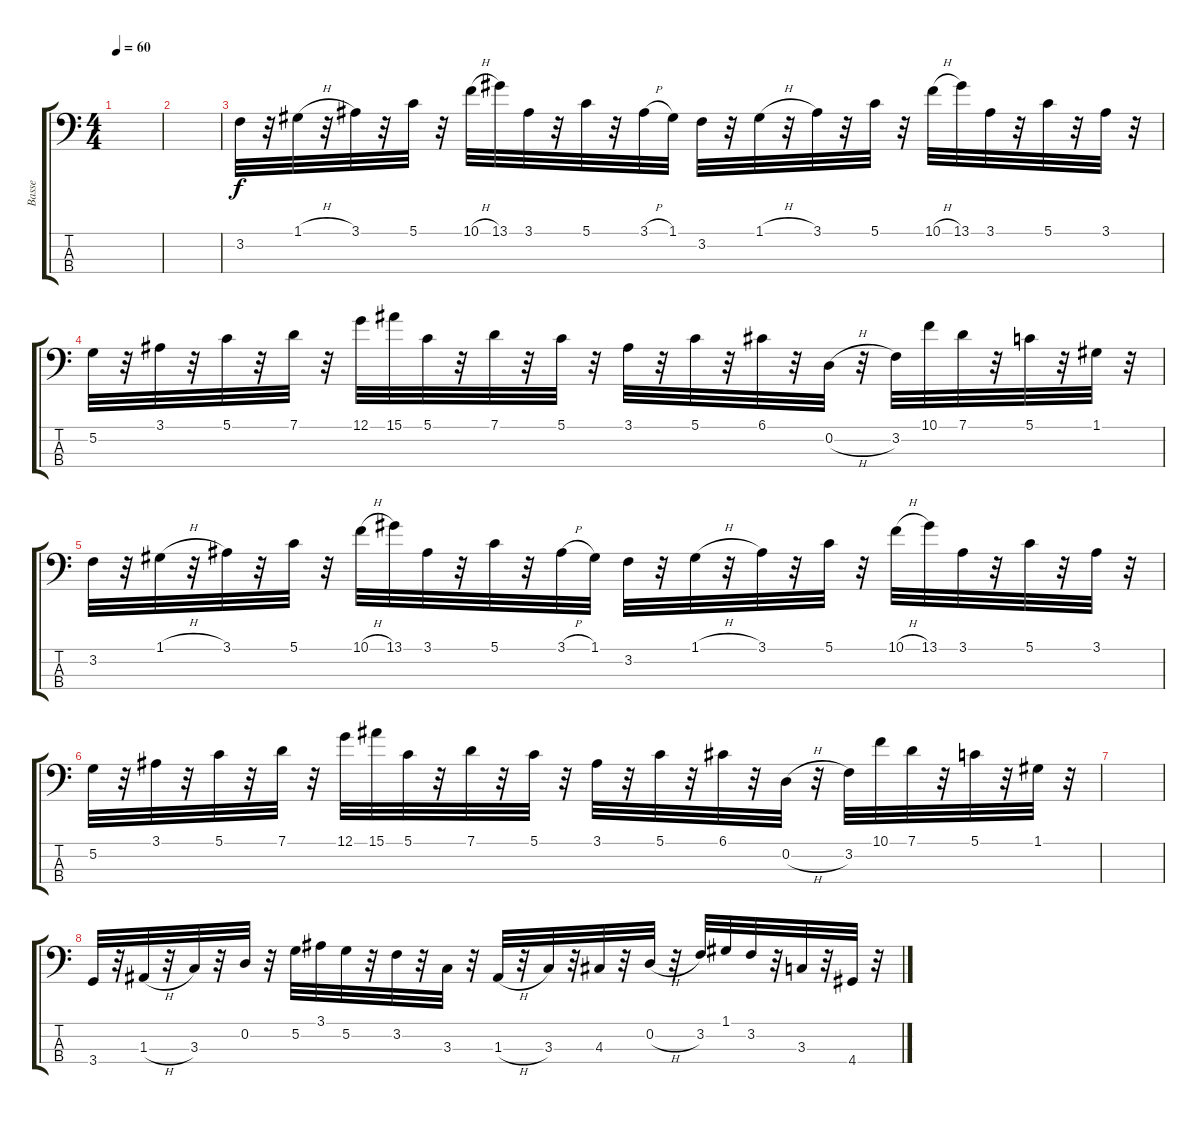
\track ("Basse" "Basse") {instrument electricbassfinger}
\staff {score tabs}
\tuning (G2 D2 A1 E1) {hide}
\ts (4 4)
\tempo 60
\clef f4
\ks c
|
|
3.2.32 r.32 1.1{h}.32 r.32 3.1.32 r.32 5.1.32 r.32 10.1{h}.32 13.1.32 3.1.32 r.32 5.1.32 r.32 3.1{h}.32 1.1.32 3.2.32 r.32 1.1{h}.32 r.32 3.1.32 r.32 5.1.32 r.32 10.1{h}.32 13.1.32 3.1.32 r.32 5.1.32 r.32 3.1.32 r.32 |
5.2.32 r.32 3.1.32 r.32 5.1.32 r.32 7.1.32 r.32 12.1.32 15.1.32 5.1.32 r.32 7.1.32 r.32 5.1.32 r.32 3.1.32 r.32 5.1.32 r.32 6.1.32 r.32 0.2{h}.32 r.32 3.2.32 10.1.32 7.1.32 r.32 5.1.32 r.32 1.1.32 r.32 |
3.2.32 r.32 1.1{h}.32 r.32 3.1.32 r.32 5.1.32 r.32 10.1{h}.32 13.1.32 3.1.32 r.32 5.1.32 r.32 3.1{h}.32 1.1.32 3.2.32 r.32 1.1{h}.32 r.32 3.1.32 r.32 5.1.32 r.32 10.1{h}.32 13.1.32 3.1.32 r.32 5.1.32 r.32 3.1.32 r.32 |
5.2.32 r.32 3.1.32 r.32 5.1.32 r.32 7.1.32 r.32 12.1.32 15.1.32 5.1.32 r.32 7.1.32 r.32 5.1.32 r.32 3.1.32 r.32 5.1.32 r.32 6.1.32 r.32 0.2{h}.32 r.32 3.2.32 10.1.32 7.1.32 r.32 5.1.32 r.32 1.1.32 r.32 |
|
3.4.32 r.32 1.3{h}.32 r.32 3.3.32 r.32 0.2.32 r.32 5.2.32 3.1.32 5.2.32 r.32 3.2.32 r.32 3.3.32 r.32 1.3{h}.32 r.32 3.3.32 r.32 4.3.32 r.32 0.2{h}.32 r.32 3.2.32 1.1.32 3.2.32 r.32 3.3.32 r.32 4.4.32 r.32
